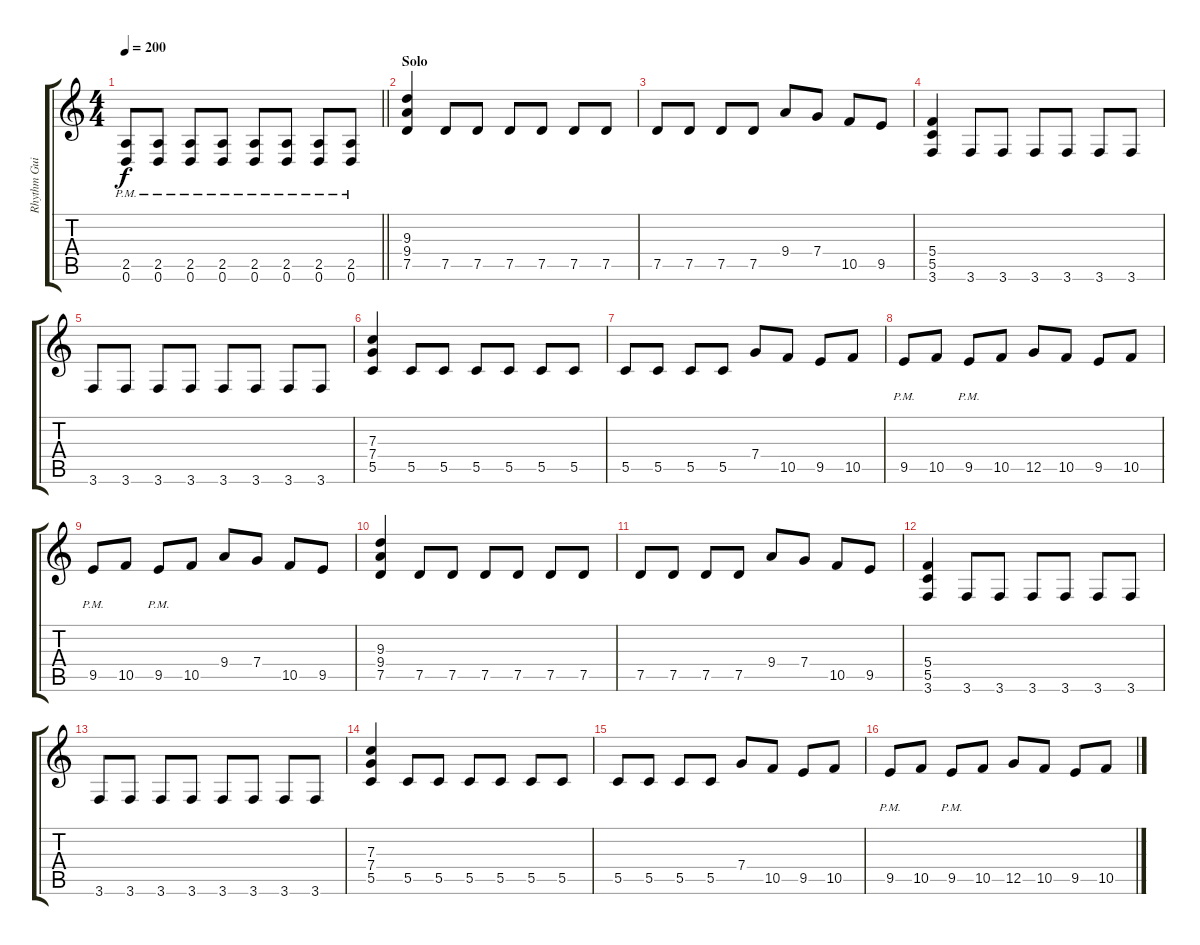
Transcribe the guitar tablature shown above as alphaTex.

\track ("Rhythm Guitar (Mike Martin)" "Rhythm Gui") {instrument distortionguitar}
\staff {score tabs}
\tuning (D4 A3 F3 C3 G2 D2) {hide}
\ts (4 4)
\tempo 200
\clef g2
\barLineRight lightlight
\ks c
(2.5{pm} 0.6{pm}).8{dy f} (2.5{pm} 0.6{pm}).8 (2.5{pm} 0.6{pm}).8 (2.5{pm} 0.6{pm}).8 (2.5{pm} 0.6{pm}).8 (2.5{pm} 0.6{pm}).8 (2.5{pm} 0.6{pm}).8 (2.5{pm} 0.6{pm}).8 |
\section ("" "Solo")
(9.3 9.4 7.5).4{volume 10} 7.5.8 7.5.8 7.5.8 7.5.8 7.5.8 7.5.8 |
7.5.8 7.5.8 7.5.8 7.5.8 9.4.8 7.4.8 10.5.8 9.5.8 |
(5.4 5.5 3.6).4 3.6.8 3.6.8 3.6.8 3.6.8 3.6.8 3.6.8 |
3.6.8 3.6.8 3.6.8 3.6.8 3.6.8 3.6.8 3.6.8 3.6.8 |
(7.3 7.4 5.5).4 5.5.8 5.5.8 5.5.8 5.5.8 5.5.8 5.5.8 |
5.5.8 5.5.8 5.5.8 5.5.8 7.4.8 10.5.8 9.5.8 10.5.8 |
9.5{pm}.8 10.5.8 9.5{pm}.8 10.5.8 12.5.8 10.5.8 9.5.8 10.5.8 |
9.5{pm}.8 10.5.8 9.5{pm}.8 10.5.8 9.4.8 7.4.8 10.5.8 9.5.8 |
(9.3 9.4 7.5).4 7.5.8 7.5.8 7.5.8 7.5.8 7.5.8 7.5.8 |
7.5.8 7.5.8 7.5.8 7.5.8 9.4.8 7.4.8 10.5.8 9.5.8 |
(5.4 5.5 3.6).4 3.6.8 3.6.8 3.6.8 3.6.8 3.6.8 3.6.8 |
3.6.8 3.6.8 3.6.8 3.6.8 3.6.8 3.6.8 3.6.8 3.6.8 |
(7.3 7.4 5.5).4 5.5.8 5.5.8 5.5.8 5.5.8 5.5.8 5.5.8 |
5.5.8 5.5.8 5.5.8 5.5.8 7.4.8 10.5.8 9.5.8 10.5.8 |
9.5{pm}.8 10.5.8 9.5{pm}.8 10.5.8 12.5.8 10.5.8 9.5.8 10.5.8
